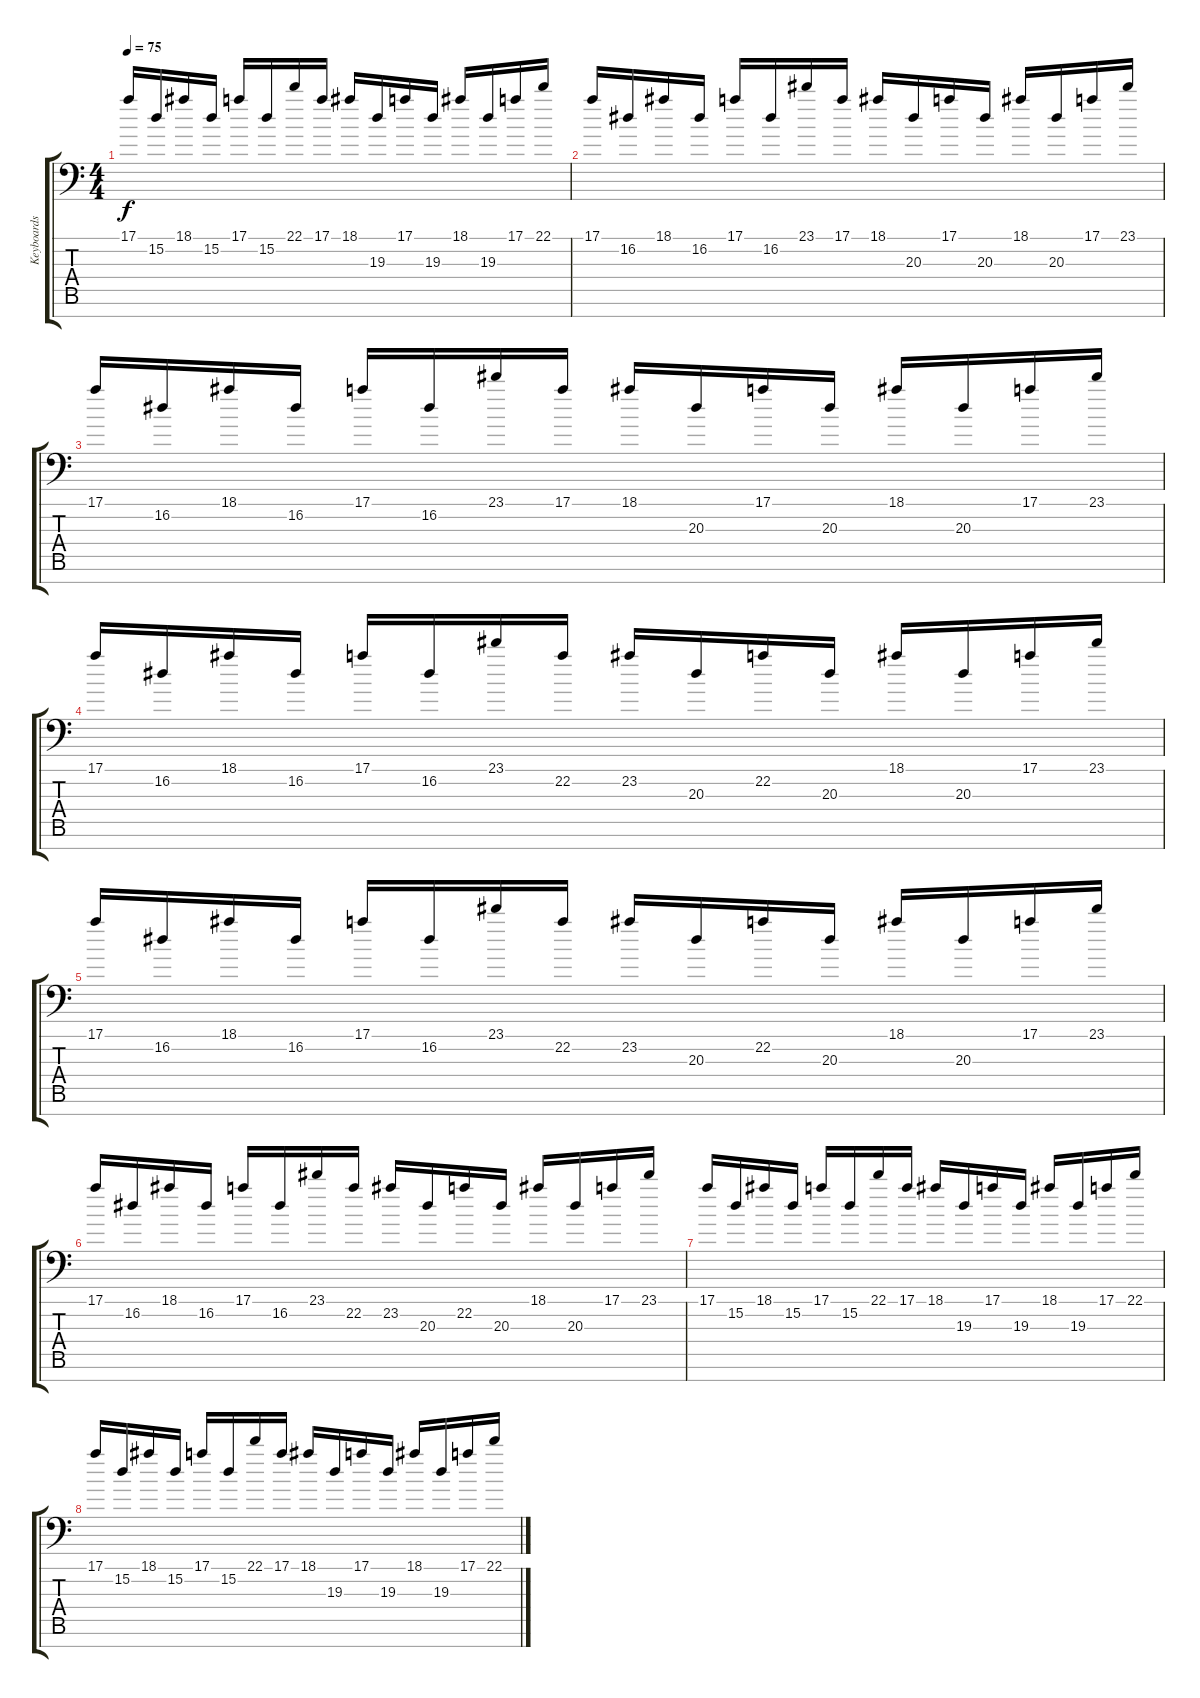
\track ("Keyboards" "Keyboards") {instrument synthstrings1}
\staff {score tabs}
\tuning (E4 B3 G3 D3 A2 E2 C-1) {hide}
\ts (4 4)
\tempo 75
\clef f4
\ks c
17.1.16{dy f beam Up} 15.2.16{beam Up} 18.1.16{beam Up} 15.2.16{beam Up} 17.1.16{beam Up} 15.2.16{beam Up} 22.1.16{beam Up} 17.1.16{beam Up} 18.1.16{beam Up} 19.3.16{beam Up} 17.1.16{beam Up} 19.3.16{beam Up} 18.1.16{beam Up} 19.3.16{beam Up} 17.1.16{beam Up} 22.1.16{beam Up} |
17.1.16{beam Up} 16.2.16{beam Up} 18.1.16{beam Up} 16.2.16{beam Up} 17.1.16{beam Up} 16.2.16{beam Up} 23.1.16{beam Up} 17.1.16{beam Up} 18.1.16{beam Up} 20.3.16{beam Up} 17.1.16{beam Up} 20.3.16{beam Up} 18.1.16{beam Up} 20.3.16{beam Up} 17.1.16{beam Up} 23.1.16{beam Up} |
17.1.16{beam Up} 16.2.16{beam Up} 18.1.16{beam Up} 16.2.16{beam Up} 17.1.16{beam Up} 16.2.16{beam Up} 23.1.16{beam Up} 17.1.16{beam Up} 18.1.16{beam Up} 20.3.16{beam Up} 17.1.16{beam Up} 20.3.16{beam Up} 18.1.16{beam Up} 20.3.16{beam Up} 17.1.16{beam Up} 23.1.16{beam Up} |
17.1.16{beam Up} 16.2.16{beam Up} 18.1.16{beam Up} 16.2.16{beam Up} 17.1.16{beam Up} 16.2.16{beam Up} 23.1.16{beam Up} 22.2.16{beam Up} 23.2.16{beam Up} 20.3.16{beam Up} 22.2.16{beam Up} 20.3.16{beam Up} 18.1.16{beam Up} 20.3.16{beam Up} 17.1.16{beam Up} 23.1.16{beam Up} |
17.1.16{beam Up} 16.2.16{beam Up} 18.1.16{beam Up} 16.2.16{beam Up} 17.1.16{beam Up} 16.2.16{beam Up} 23.1.16{beam Up} 22.2.16{beam Up} 23.2.16{beam Up} 20.3.16{beam Up} 22.2.16{beam Up} 20.3.16{beam Up} 18.1.16{beam Up} 20.3.16{beam Up} 17.1.16{beam Up} 23.1.16{beam Up} |
17.1.16{beam Up} 16.2.16{beam Up} 18.1.16{beam Up} 16.2.16{beam Up} 17.1.16{beam Up} 16.2.16{beam Up} 23.1.16{beam Up} 22.2.16{beam Up} 23.2.16{beam Up} 20.3.16{beam Up} 22.2.16{beam Up} 20.3.16{beam Up} 18.1.16{beam Up} 20.3.16{beam Up} 17.1.16{beam Up} 23.1.16{beam Up} |
17.1.16{beam Up} 15.2.16{beam Up} 18.1.16{beam Up} 15.2.16{beam Up} 17.1.16{beam Up} 15.2.16{beam Up} 22.1.16{beam Up} 17.1.16{beam Up} 18.1.16{beam Up} 19.3.16{beam Up} 17.1.16{beam Up} 19.3.16{beam Up} 18.1.16{beam Up} 19.3.16{beam Up} 17.1.16{beam Up} 22.1.16{beam Up} |
17.1.16{beam Up} 15.2.16{beam Up} 18.1.16{beam Up} 15.2.16{beam Up} 17.1.16{beam Up} 15.2.16{beam Up} 22.1.16{beam Up} 17.1.16{beam Up} 18.1.16{beam Up} 19.3.16{beam Up} 17.1.16{beam Up} 19.3.16{beam Up} 18.1.16{beam Up} 19.3.16{beam Up} 17.1.16{beam Up} 22.1.16{beam Up}
